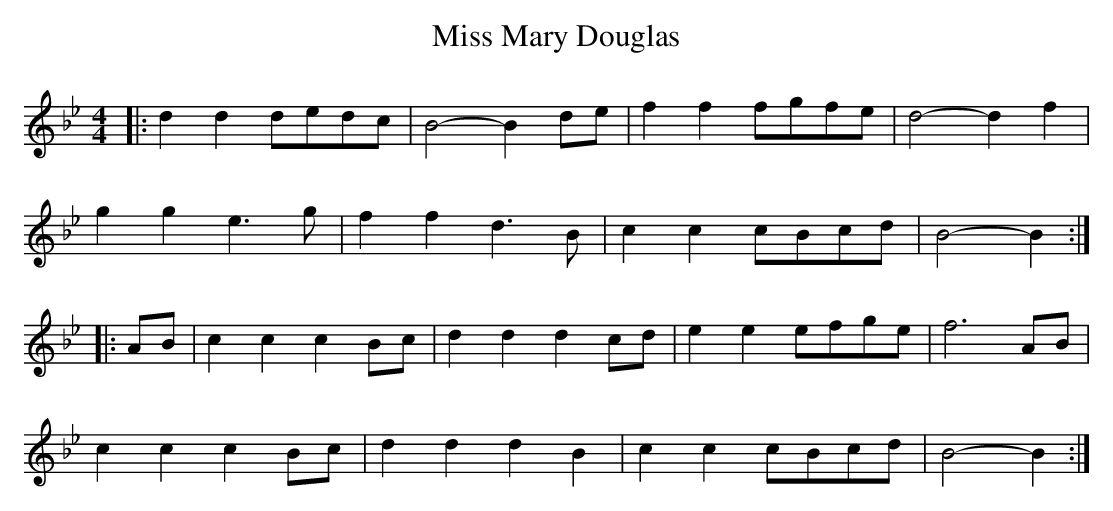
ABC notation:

X:1
T: Miss Mary Douglas
M: 4/4
L: 1/8
K: Cdor
|:d2d2 dedc|B4- B2de|f2f2 fgfe|d4- d2f2|
g2g2 e3g|f2f2 d3B|c2c2 cBcd|B4-B2:|
|:AB|c2c2 c2Bc|d2d2 d2cd|e2e2 efge|f6 AB|
c2c2 c2Bc|d2d2 d2B2|c2c2 cBcd|B4-B2:|
